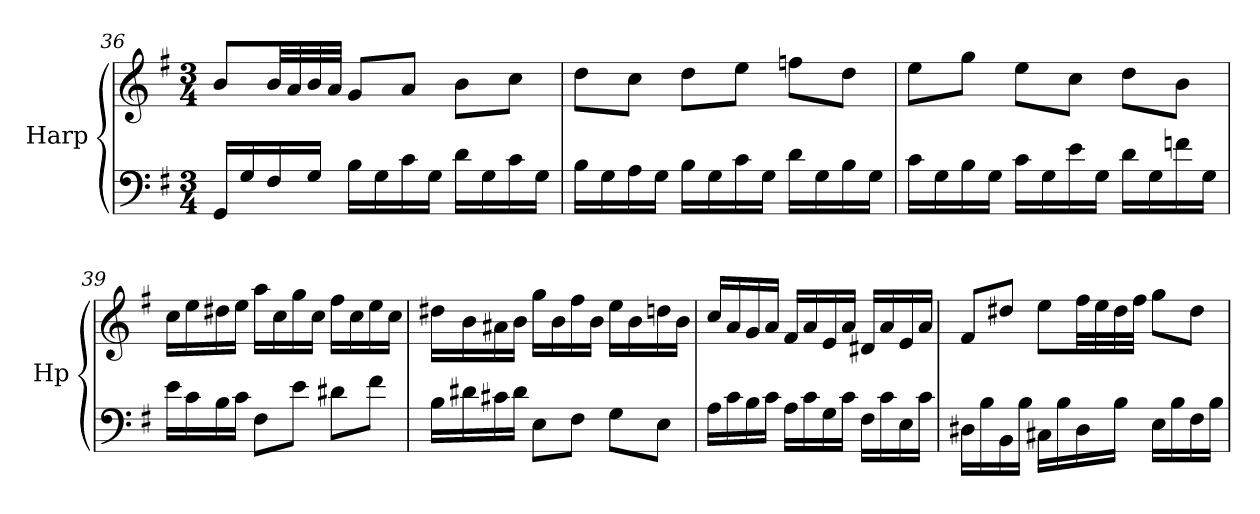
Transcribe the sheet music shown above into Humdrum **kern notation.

**kern	**kern
*part1	*part1
*staff2	*staff1
*I"Harp	*
*I'Hp	*
*clefF4	*clefG2
*k[f#]	*k[f#]
*M3/4	*M3/4
=36	=36
16GG/LL	8b/L
16G/	.
16F#/	32b/LL
.	32a/
16G/JJ	32b/
.	32a/JJJ
16B\LL	8g/L
16G\	.
16c\	8a/J
16G\JJ	.
16d\LL	8b\L
16G\	.
16c\	8cc\J
16G\JJ	.
!!LO:LB:g=z
=37	=37
16B\LL	8dd\L
16G\	.
16A\	8cc\J
16G\JJ	.
16B\LL	8dd\L
16G\	.
16c\	8ee\J
16G\JJ	.
16d\LL	8ffn\L
16G\	.
16B\	8dd\J
16G\JJ	.
=38	=38
16c\LL	8ee\L
16G\	.
16B\	8gg\J
16G\JJ	.
16c\LL	8ee\L
16G\	.
16e\	8cc\J
16G\JJ	.
16d\LL	8dd\L
16G\	.
16fn\	8b\J
16G\JJ	.
=39	=39
16e\LL	16cc\LL
16c\	16ee\
16B\	16dd#X\
16c\JJ	16ee\JJ
8F#\L	16aa\LL
.	16cc\
8e\J	16gg\
.	16cc\JJ
8d#X\L	16ff#\LL
.	16cc\
8f#\J	16ee\
.	16cc\JJ
!!LO:LB:g=z
=40	=40
16B\LL	16dd#X\LL
16d#X\	16b\
16c#X\	16a#X\
16d#\JJ	16b\JJ
8E\L	16gg\LL
.	16b\
8F#\J	16ff#\
.	16b\JJ
8G\L	16ee\LL
.	16b\
8E\J	16ddn\
.	16b\JJ
=41	=41
16A\LL	16cc/LL
16c\	16a/
16B\	16g/
16c\JJ	16a/JJ
16A\LL	16f#/LL
16c\	16a/
16G\	16e/
16c\JJ	16a/JJ
16F#\LL	16d#X/LL
16c\	16a/
16E\	16e/
16c\JJ	16a/JJ
=42	=42
16D#X\LL	8f#/L
16B\	.
16BB\	8dd#X/J
16B\JJ	.
16C#X\LL	8ee\L
16B\	.
16D#\	32ff#\LL
.	32ee\
16B\JJ	32dd#\
.	32ff#\JJJ
16E\LL	8gg\L
16B\	.
16F#\	8dd#\J
16B\JJ	.
=	=
*-	*-
